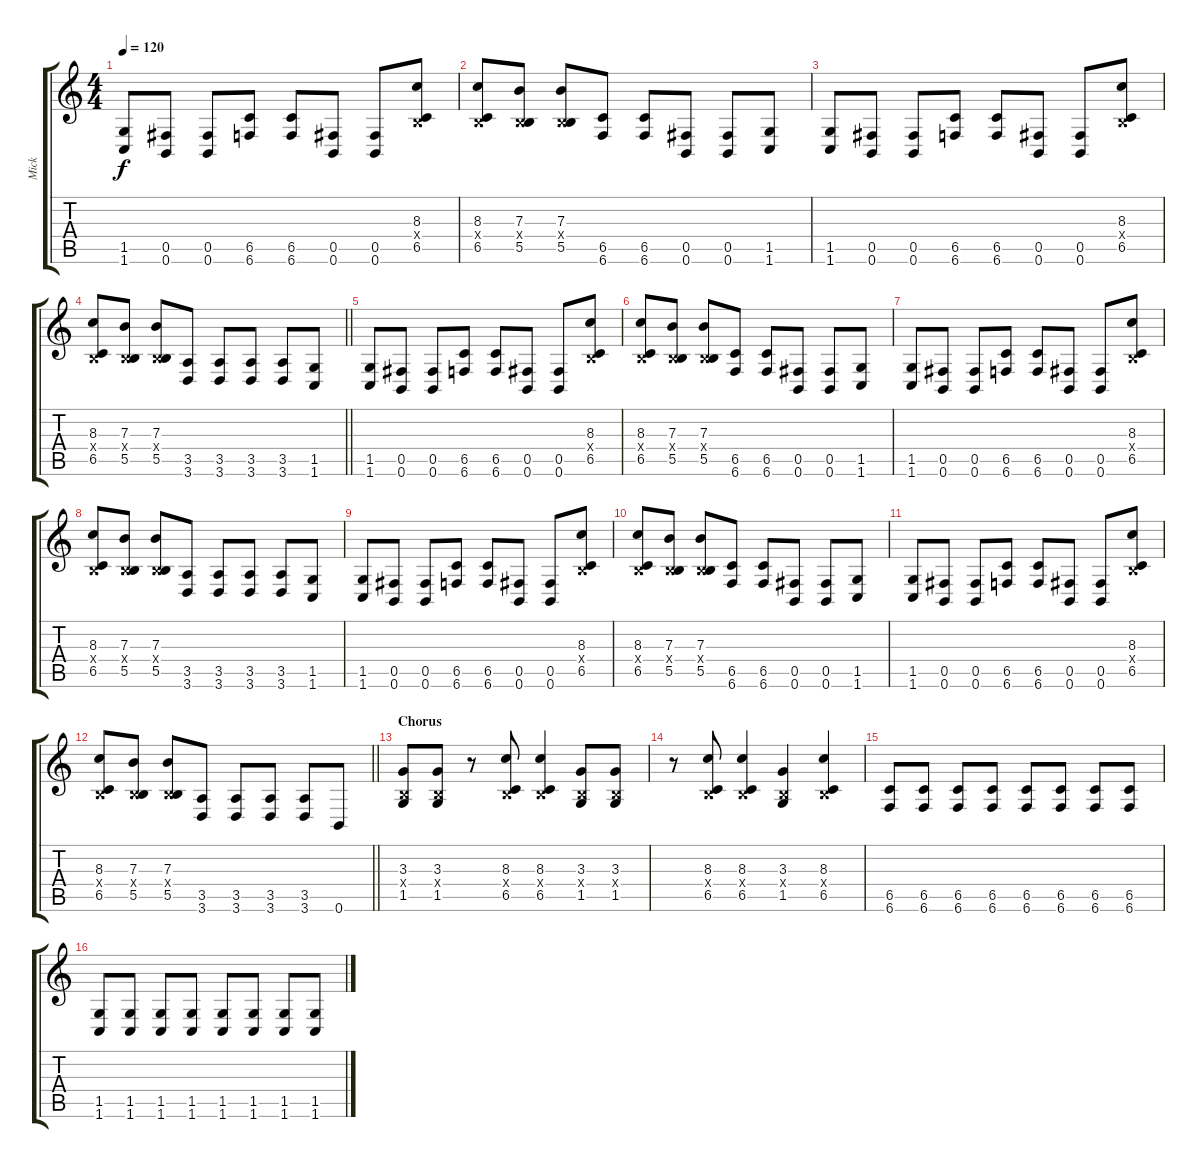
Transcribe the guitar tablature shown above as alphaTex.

\track ("Mick" "Mick") {instrument distortionguitar}
\staff {score tabs}
\tuning (Db4 Ab3 E3 B2 Gb2 B1) {hide}
\ts (4 4)
\tempo 120
\clef g2
\ks c
(1.5 1.6).8{dy f} (0.5 0.6).8 (0.5 0.6).8 (6.5 6.6).8 (6.5 6.6).8 (0.5 0.6).8 (0.5 0.6).8 (8.3 0.4{x} 6.5).8 |
(8.3 0.4{x} 6.5).8 (7.3 0.4{x} 5.5).8 (7.3 0.4{x} 5.5).8 (6.5 6.6).8 (6.5 6.6).8 (0.5 0.6).8 (0.5 0.6).8 (1.5 1.6).8 |
(1.5 1.6).8 (0.5 0.6).8 (0.5 0.6).8 (6.5 6.6).8 (6.5 6.6).8 (0.5 0.6).8 (0.5 0.6).8 (8.3 0.4{x} 6.5).8 |
\barLineRight lightlight
(8.3 0.4{x} 6.5).8 (7.3 0.4{x} 5.5).8 (7.3 0.4{x} 5.5).8 (3.5 3.6).8 (3.5 3.6).8 (3.5 3.6).8 (3.5 3.6).8 (1.5 1.6).8 |
(1.5 1.6).8 (0.5 0.6).8 (0.5 0.6).8 (6.5 6.6).8 (6.5 6.6).8 (0.5 0.6).8 (0.5 0.6).8 (8.3 0.4{x} 6.5).8 |
(8.3 0.4{x} 6.5).8 (7.3 0.4{x} 5.5).8 (7.3 0.4{x} 5.5).8 (6.5 6.6).8 (6.5 6.6).8 (0.5 0.6).8 (0.5 0.6).8 (1.5 1.6).8 |
(1.5 1.6).8 (0.5 0.6).8 (0.5 0.6).8 (6.5 6.6).8 (6.5 6.6).8 (0.5 0.6).8 (0.5 0.6).8 (8.3 0.4{x} 6.5).8 |
(8.3 0.4{x} 6.5).8 (7.3 0.4{x} 5.5).8 (7.3 0.4{x} 5.5).8 (3.5 3.6).8 (3.5 3.6).8 (3.5 3.6).8 (3.5 3.6).8 (1.5 1.6).8 |
(1.5 1.6).8 (0.5 0.6).8 (0.5 0.6).8 (6.5 6.6).8 (6.5 6.6).8 (0.5 0.6).8 (0.5 0.6).8 (8.3 0.4{x} 6.5).8 |
(8.3 0.4{x} 6.5).8 (7.3 0.4{x} 5.5).8 (7.3 0.4{x} 5.5).8 (6.5 6.6).8 (6.5 6.6).8 (0.5 0.6).8 (0.5 0.6).8 (1.5 1.6).8 |
(1.5 1.6).8 (0.5 0.6).8 (0.5 0.6).8 (6.5 6.6).8 (6.5 6.6).8 (0.5 0.6).8 (0.5 0.6).8 (8.3 0.4{x} 6.5).8 |
\barLineRight lightlight
(8.3 0.4{x} 6.5).8 (7.3 0.4{x} 5.5).8 (7.3 0.4{x} 5.5).8 (3.5 3.6).8 (3.5 3.6).8 (3.5 3.6).8 (3.5 3.6).8 0.6.8 |
\section ("" "Chorus")
(3.3 0.4{x} 1.5).8 (3.3 0.4{x} 1.5).8 r.8 (8.3 0.4{x} 6.5).8 (8.3 0.4{x} 6.5).4 (3.3 0.4{x} 1.5).8 (3.3 0.4{x} 1.5).8 |
r.8 (8.3 0.4{x} 6.5).8 (8.3 0.4{x} 6.5).4 (3.3 0.4{x} 1.5).4 (8.3 0.4{x} 6.5).4 |
(6.5 6.6).8 (6.5 6.6).8 (6.5 6.6).8 (6.5 6.6).8 (6.5 6.6).8 (6.5 6.6).8 (6.5 6.6).8 (6.5 6.6).8 |
(1.5 1.6).8 (1.5 1.6).8 (1.5 1.6).8 (1.5 1.6).8 (1.5 1.6).8 (1.5 1.6).8 (1.5 1.6).8 (1.5 1.6).8
